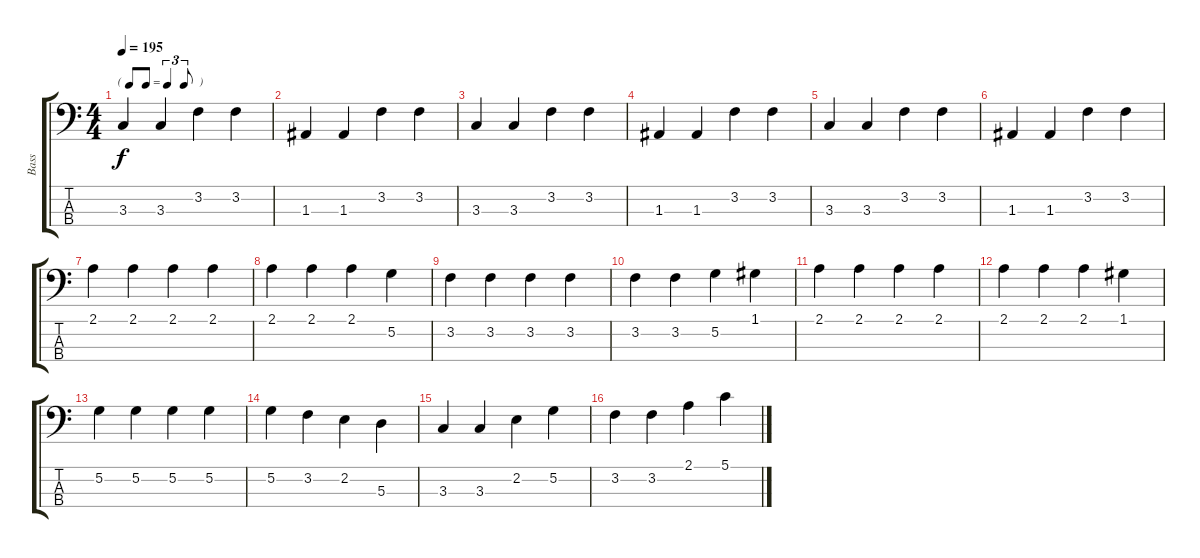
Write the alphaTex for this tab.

\track ("Bass" "Bass") {instrument electricbassfinger}
\staff {score tabs}
\tuning (G2 D2 A1 E1) {hide}
\ts (4 4)
\tf triplet8th
\tempo 195
\clef f4
\ks c
3.3.4{dy f} 3.3.4 3.2.4 3.2.4 |
1.3.4 1.3.4 3.2.4 3.2.4 |
3.3.4 3.3.4 3.2.4 3.2.4 |
1.3.4 1.3.4 3.2.4 3.2.4 |
3.3.4 3.3.4 3.2.4 3.2.4 |
1.3.4 1.3.4 3.2.4 3.2.4 |
2.1.4 2.1.4 2.1.4 2.1.4 |
2.1.4 2.1.4 2.1.4 5.2.4 |
3.2.4 3.2.4 3.2.4 3.2.4 |
3.2.4 3.2.4 5.2.4 1.1.4 |
2.1.4 2.1.4 2.1.4 2.1.4 |
2.1.4 2.1.4 2.1.4 1.1.4 |
5.2.4 5.2.4 5.2.4 5.2.4 |
5.2.4 3.2.4 2.2.4 5.3.4 |
3.3.4 3.3.4 2.2.4 5.2.4 |
3.2.4 3.2.4 2.1.4 5.1.4
